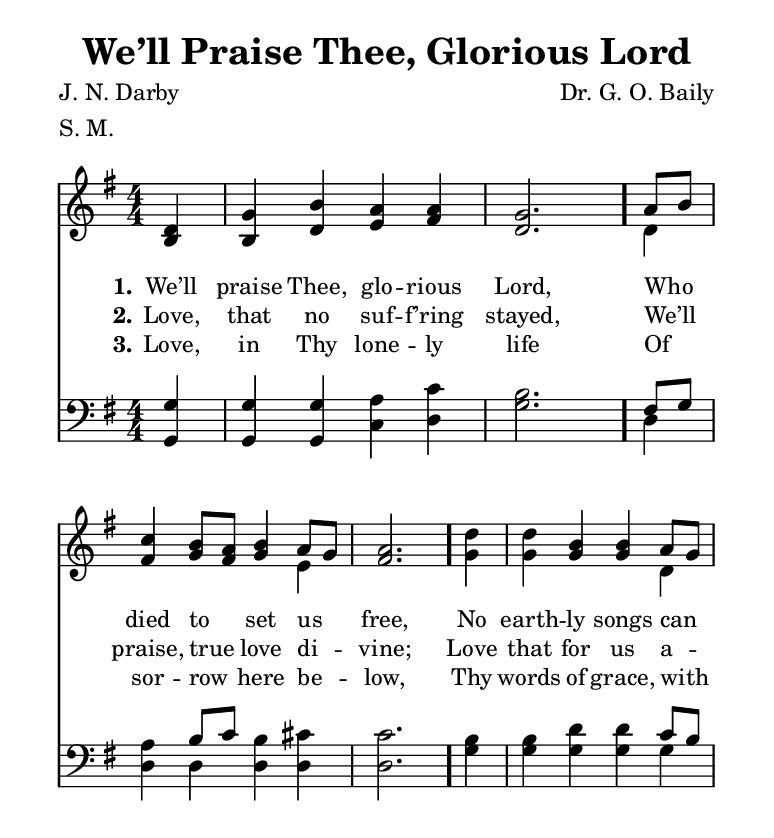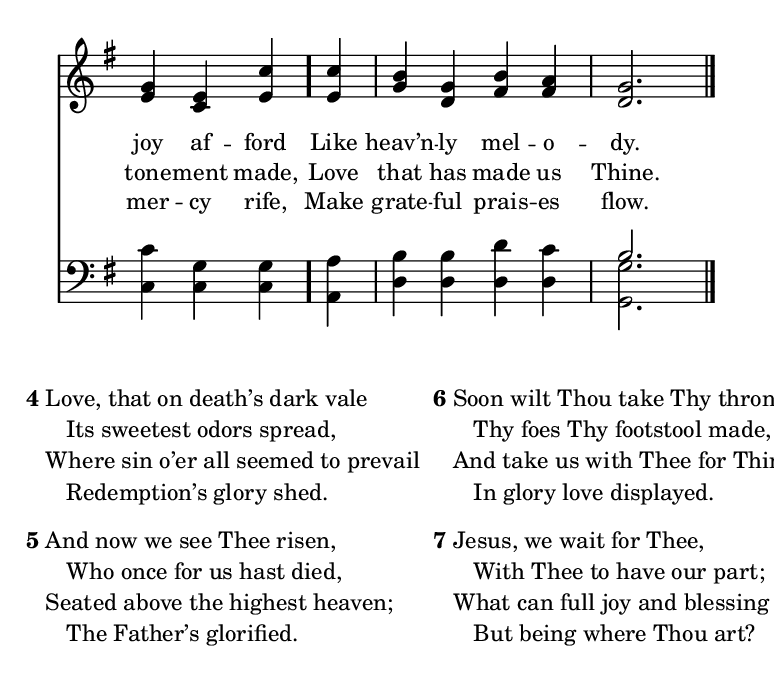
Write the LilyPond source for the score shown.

\include "common/global.ily"
\paper {
  \include "common/paper.ily"
  ragged-bottom = ##t
}

\header{
  hymnnumber = "266"
  title = "We’ll Praise Thee, Glorious Lord"
  tunename = "Armington"
  meter = "S. M."
  poet = "J. N. Darby"
  composer = "Dr. G. O. Baily"
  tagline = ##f
}

global = {
  \include "common/overrides.ily"
  \override Staff.TimeSignature.style = #'numbered
  \time 4/4
  \override Score.MetronomeMark.transparent = ##t % hide all fermata changes too
  \tempo 4=80
  \key g \major
  \partial 4
  \autoBeamOff
}

notesSoprano = {
\global
\relative c' {

  d4 | g b a a | g2.
  a8[ b] | c4 b8[ a] b4 a8[ g] | a2.
  d4 | d b b a8[ g] | g4 e c'
  c4 | b4 g b a | g2.

  \bar "|."

}
}

notesAlto = {
\global
\relative e' {

  b4 | b d e fis | d2.
  d4 | fis g8[ fis] g4 e | fis2.
  g4 | g g g d | e c e
  e4 | g d fis fis | d2.

}
}

notesTenor = {
\global
\relative a {

  g4 | g g a c | b2.
  fis8[ g] | a4 b8[ c] b4 cis | c2.
  b4 | b d d c8[ b] | c4 g g
  a | b b d c | b2.

}
}

notesBass = {
\global
\relative f, {

  g4 | g g c d | g2.
  d4 | d d d d | d2.
  g4 | g g g g | c, c c
  a4 | d d d d | <g g,>2.

}
}

wordsA = \lyricmode {
\set stanza = "1."

We’ll praise Thee, glo -- rious Lord, \bar "."
Who died to set us free, \bar "."
No earth -- ly songs can joy af -- ford \bar "."
Like heav’n -- ly mel -- o -- dy. \bar "."

}

wordsB = \lyricmode {
\set stanza = "2."

Love, that no suf -- f’ring stayed,
We’ll praise, true love di -- vine;
Love that for us a -- tone -- ment made,
Love that has made us Thine.

}

wordsC = \lyricmode {
\set stanza = "3."

Love, in Thy lone -- ly life
Of sor -- row here be -- low,
Thy words of grace, with mer -- cy rife,
Make grate -- ful prais -- es flow.

}

wordsD = \markuplist {

\line { Love, that on death’s dark vale }
\line { { \hspace #2 } Its sweetest odors spread, }
\line { Where sin o’er all seemed to prevail }
\line { { \hspace #2 } Redemption’s glory shed. }

}

wordsE = \markuplist {

\line { And now we see Thee risen, }
\line { { \hspace #2 } Who once for us hast died, }
\line { Seated above the highest heaven; }
\line { { \hspace #2 } The Father’s glorified. }

}

wordsF = \markuplist {

\line { Soon wilt Thou take Thy throne, }
\line { { \hspace #2 } Thy foes Thy footstool made, }
\line { And take us with Thee for Thine own, }
\line { { \hspace #2 } In glory love displayed. }

}

wordsG = \markuplist {

\line { Jesus, we wait for Thee, }
\line { { \hspace #2 } With Thee to have our part; }
\line { What can full joy and blessing be }
\line { { \hspace #2 } But being where Thou art? }

}

\score {
  \context ChoirStaff <<
    \context Staff = upper <<
      \set Staff.autoBeaming = ##f
      \set ChoirStaff.systemStartDelimiter = #'SystemStartBar
      \set ChoirStaff.printPartCombineTexts = ##f
      \partcombine #'(2 . 9) \notesSoprano \notesAlto
      \context NullVoice = sopranos { \voiceOne << \notesSoprano >> }
      \context NullVoice = altos { \voiceTwo << \notesAlto >> }
      \context Lyrics = one   \lyricsto sopranos \wordsA
      \context Lyrics = two   \lyricsto sopranos \wordsB
      \context Lyrics = three \lyricsto sopranos \wordsC
    >>
    \context Staff = men <<
      \set Staff.autoBeaming = ##f
      \clef bass
      \set ChoirStaff.printPartCombineTexts = ##f
      \partcombine #'(2 . 9) \notesTenor \notesBass
      \context NullVoice = tenors { \voiceOne << \notesTenor >> }
      \context NullVoice = basses { \voiceTwo << \notesBass >> }
    >>
  >>
  \layout {
    \include "common/layout.ily"
  }
  \midi{
    \include "common/midi.ily"
  }
}

\noPageBreak

\markup { \fill-line {
  \hspace #0.1
  \column {
  \line{ \bold 4 \column { \wordsD } } \combine \null \vspace #0.4
  \line{ \bold 5 \column { \wordsE } }
  }
  \hspace #0.1
  \column {
  \line{ \bold 6 \column { \wordsF } } \combine \null \vspace #0.4
  \line{ \bold 7 \column { \wordsG } }
  }
  \hspace #0.1
} }

\version "2.19.49"  % necessary for upgrading to future LilyPond versions.

% vi:set et ts=2 sw=2 ai nocindent syntax=lilypond:
